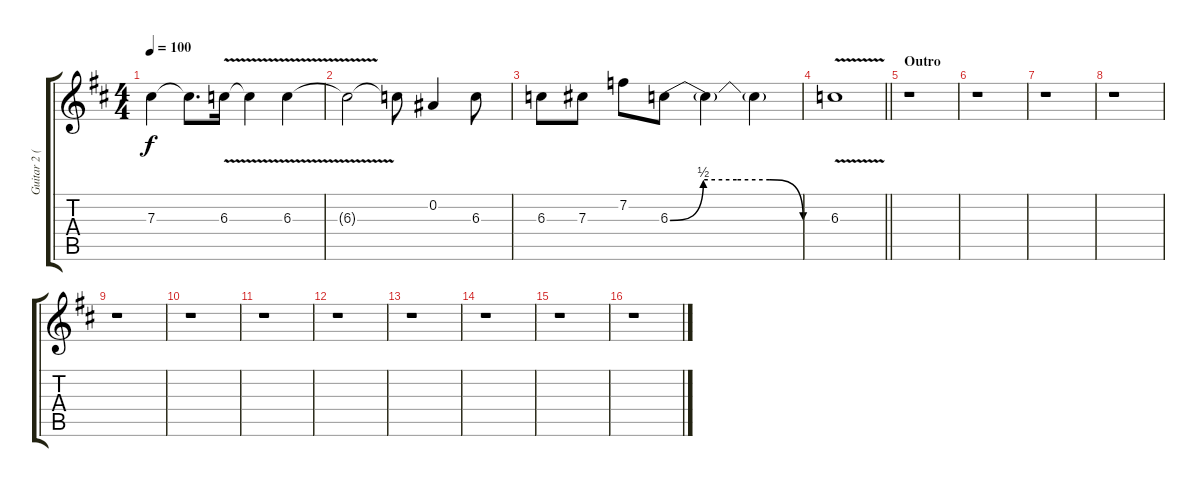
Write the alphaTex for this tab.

\track ("Guitar 2 (Jerry)" "Guitar 2 (") {instrument distortionguitar}
\staff {score tabs}
\tuning (Eb4 Bb3 Gb3 Db3 Ab2 Eb2) {hide}
\ts (4 4)
\tempo 100
\clef g2
\ks bminor
7.3.4{dy f} 7.3{t}.8{d} 6.3{v}.16 6.3{t}.4 6.3{v}.4 |
6.3{t}.2 6.3{t}.8 0.2.4 6.3.8 |
6.3.8 7.3.8 7.2.8 6.3{be (custom 0 0 15 2 30 2 45 2 60 0)}.8 6.3{t}.4 6.3{t}.4 |
\barLineRight lightlight
6.3{v}.1 |
\section ("" "Outro")
r.1 |
r.1 |
r.1 |
r.1 |
r.1 |
r.1 |
r.1 |
r.1 |
r.1 |
r.1 |
r.1 |
r.1
